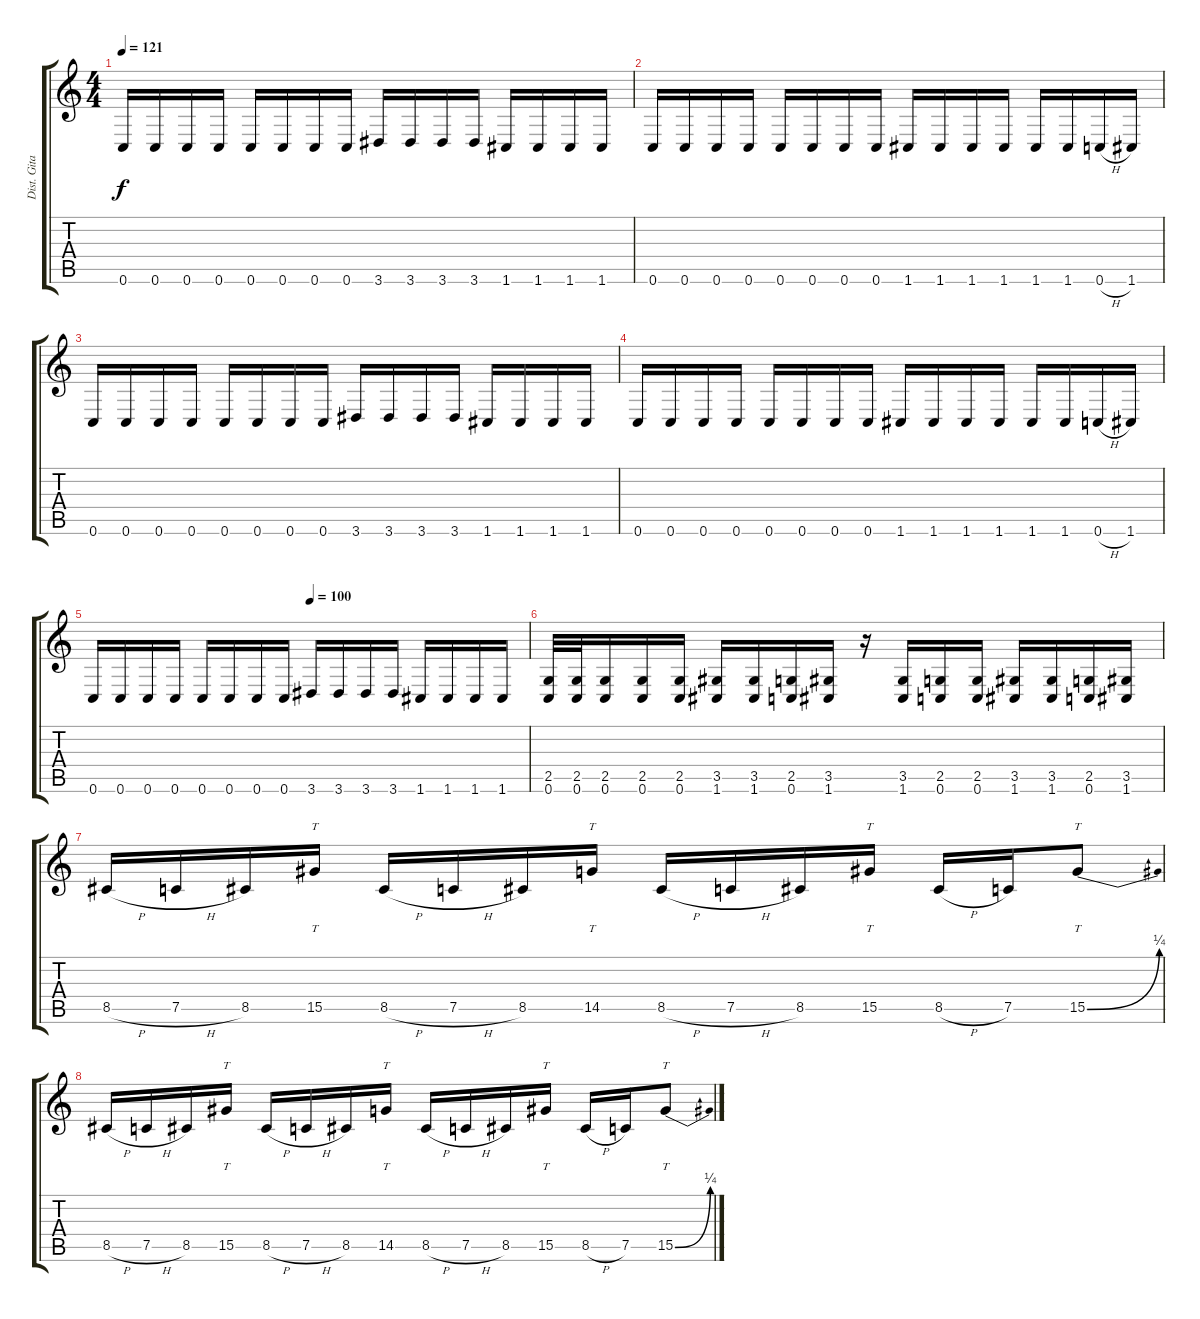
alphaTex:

\track ("Dist. Gitar 2" "Dist. Gita") {instrument distortionguitar}
\staff {score tabs}
\tuning (C4 G3 Eb3 Bb2 F2 C2) {hide}
\ts (4 4)
\tempo 121
\clef g2
\ks c
0.6.16{dy f} 0.6.16 0.6.16 0.6.16 0.6.16 0.6.16 0.6.16 0.6.16 3.6.16 3.6.16 3.6.16 3.6.16 1.6.16 1.6.16 1.6.16 1.6.16 |
0.6.16 0.6.16 0.6.16 0.6.16 0.6.16 0.6.16 0.6.16 0.6.16 1.6.16 1.6.16 1.6.16 1.6.16 1.6.16 1.6.16 0.6{h}.16 1.6.16 |
0.6.16 0.6.16 0.6.16 0.6.16 0.6.16 0.6.16 0.6.16 0.6.16 3.6.16 3.6.16 3.6.16 3.6.16 1.6.16 1.6.16 1.6.16 1.6.16 |
0.6.16 0.6.16 0.6.16 0.6.16 0.6.16 0.6.16 0.6.16 0.6.16 1.6.16 1.6.16 1.6.16 1.6.16 1.6.16 1.6.16 0.6{h}.16 1.6.16 |
\tempo (100 0.5)
0.6.16 0.6.16 0.6.16 0.6.16 0.6.16 0.6.16 0.6.16 0.6.16 3.6.16 3.6.16 3.6.16 3.6.16 1.6.16 1.6.16 1.6.16 1.6.16 |
\section ("" "")
(2.5 0.6).32 (2.5 0.6).32 (2.5 0.6).16 (2.5 0.6).16 (2.5 0.6).16 (3.5 1.6).16 (3.5 1.6).16 (2.5 0.6).16 (3.5 1.6).16 r.16 (3.5 1.6).16 (2.5 0.6).16 (2.5 0.6).16 (3.5 1.6).16 (3.5 1.6).16 (2.5 0.6).16 (3.5 1.6).16 |
8.5{h}.16 7.5{h}.16 8.5.16 15.5.16{tt} 8.5{h}.16 7.5{h}.16 8.5.16 14.5.16{tt} 8.5{h}.16 7.5{h}.16 8.5.16 15.5.16{tt} 8.5{h}.16 7.5.16 15.5{be (bend 0 0 60 1)}.8{tt} |
8.5{h}.16 7.5{h}.16 8.5.16 15.5.16{tt} 8.5{h}.16 7.5{h}.16 8.5.16 14.5.16{tt} 8.5{h}.16 7.5{h}.16 8.5.16 15.5.16{tt} 8.5{h}.16 7.5.16 15.5{be (bend 0 0 60 1)}.8{tt}
